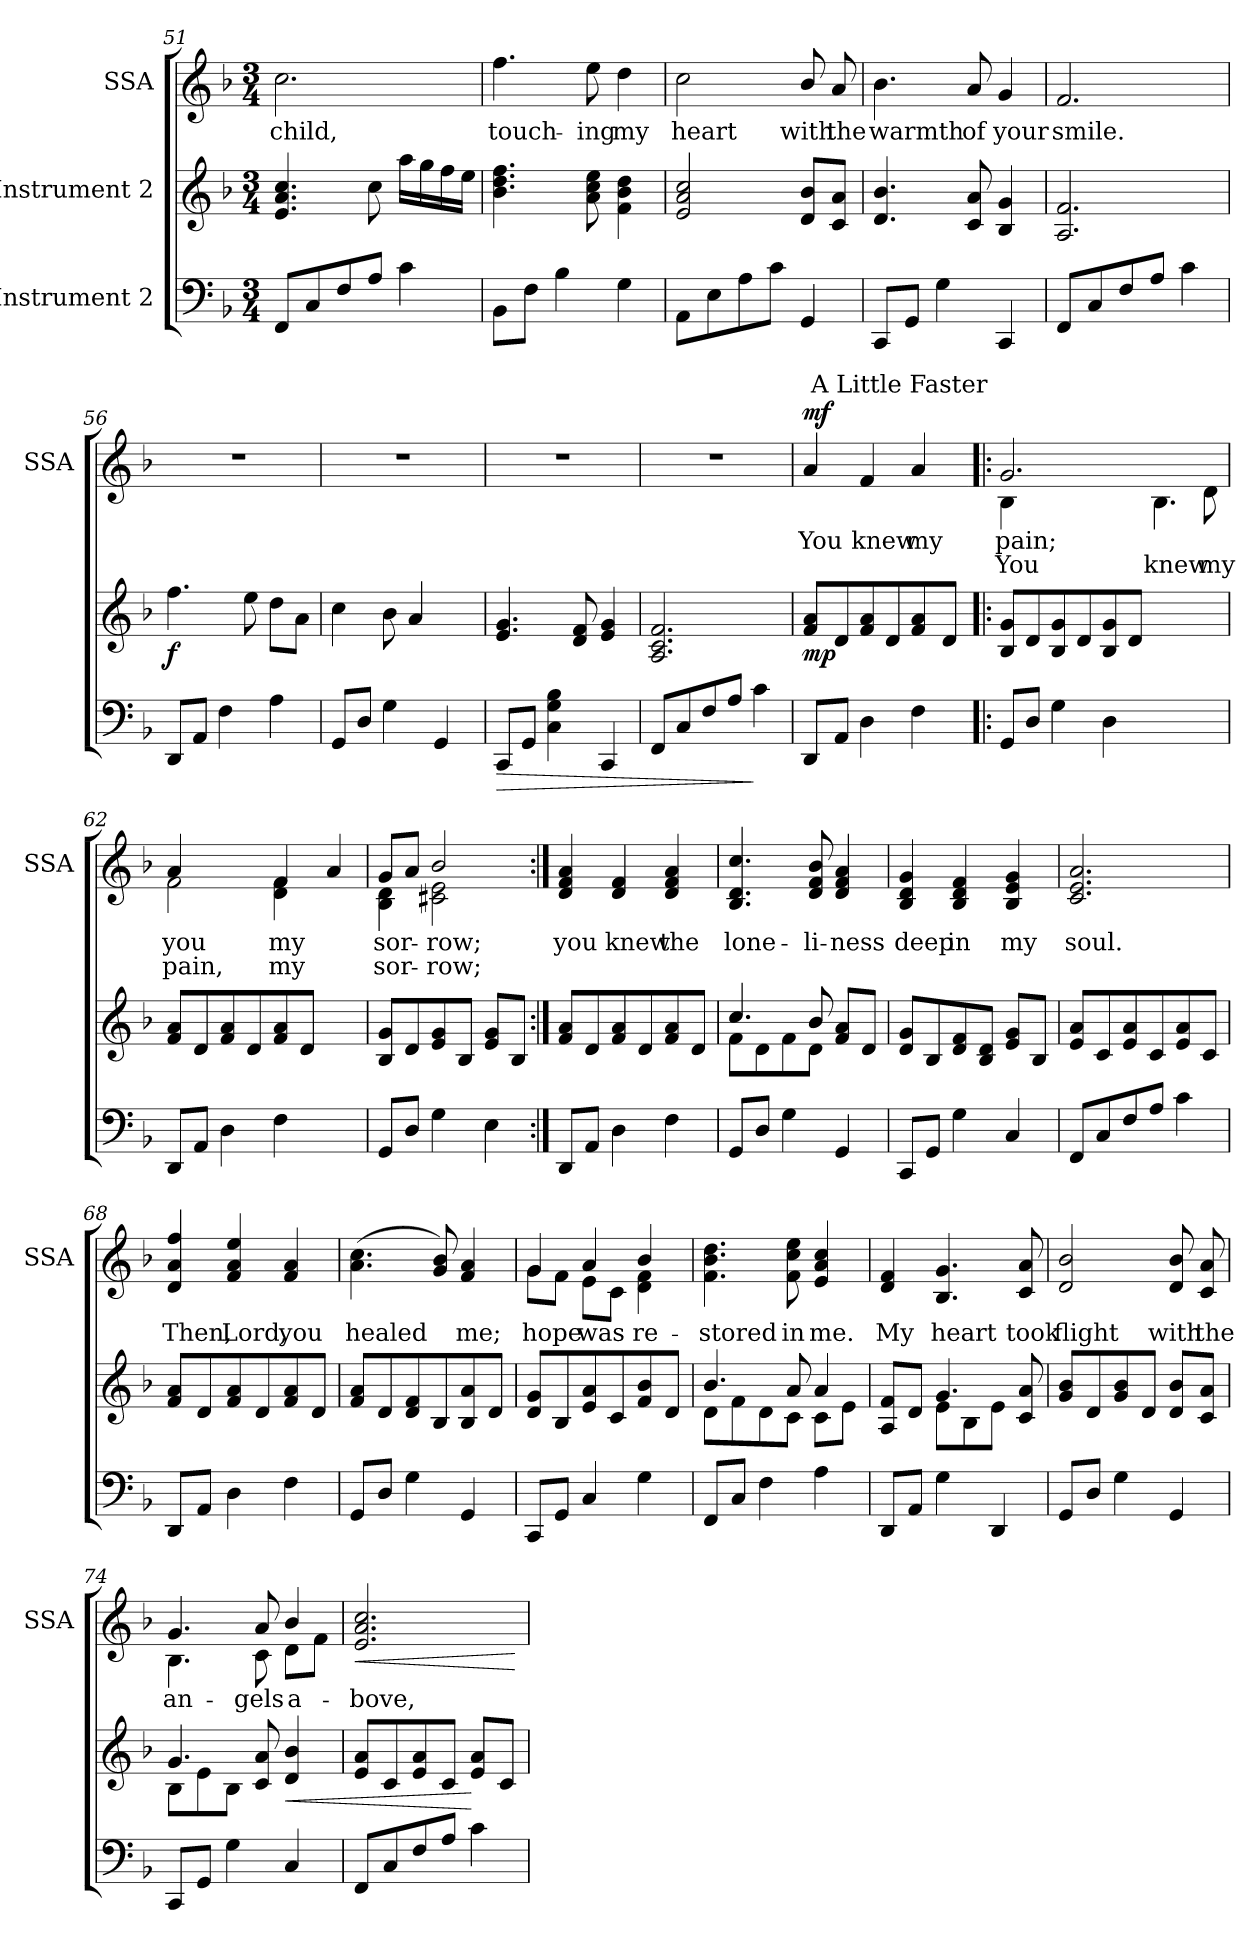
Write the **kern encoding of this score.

**kern	**dynam	**kern	**dynam	**kern	**text	**text	**dynam
*part3	*part3	*part2	*part2	*part1	*part1	*part1	*part1
*staff3	*staff3	*staff2	*staff2	*staff1	*staff1	*staff1	*staff1
*I"Instrument 2	*	*I"Instrument 2	*	*I"SSA	*	*	*
*	*	*	*	*I'SSA	*	*	*
*clefF4	*	*clefG2	*	*clefG2	*	*	*
*k[b-]	*	*k[b-]	*	*k[b-]	*	*	*
*F:	*	*F:	*	*F:	*	*	*
*M3/4	*	*M3/4	*	*M3/4	*	*	*
=51	=51	=51	=51	=51	=51	=51	=51
!	!	!	!	!	!LO:LY:b:cj	!	!
8FF/L	.	4.a/ 4.e/ 4.cc/	.	2.cc\	child,	.	.
8C/	.	.	.	.	.	.	.
8F/	.	.	.	.	.	.	.
8A/J	.	8cc\	.	.	.	.	.
4c\	.	16aa\L	.	.	.	.	.
.	.	16gg\	.	.	.	.	.
.	.	16ff\	.	.	.	.	.
.	.	16ee\J	.	.	.	.	.
!!LO:PB:g=z
=52	=52	=52	=52	=52	=52	=52	=52
!	!	!	!	!	!LO:LY:b:cj	!	!
8BB-\L	.	4.ff\ 4.dd\ 4.b-\	.	4.ff\	touch-	.	.
8F\J	.	.	.	.	.	.	.
4B-\	.	.	.	.	.	.	.
!	!	!	!	!	!LO:LY:b:cj	!	!
.	.	8cc\ 8a\ 8ee\	.	8ee\	-ing	.	.
!	!	!	!	!	!LO:LY:b:cj	!	!
4G\	.	4dd\ 4b-\ 4f\	.	4dd\	my	.	.
=53	=53	=53	=53	=53	=53	=53	=53
!	!	!	!	!	!LO:LY:b:cj	!	!
8AA\L	.	2a/ 2e/ 2cc/	.	2cc\	heart	.	.
8E\	.	.	.	.	.	.	.
8A\	.	.	.	.	.	.	.
8c\J	.	.	.	.	.	.	.
!	!	!	!	!	!LO:LY:b:cj	!	!
4GG/	.	8b-/ 8d/L	.	8b-/	with	.	.
!	!	!	!	!	!LO:LY:b:cj	!	!
.	.	8a/ 8c/J	.	8a/	the	.	.
=54	=54	=54	=54	=54	=54	=54	=54
!	!	!	!	!	!LO:LY:b:cj	!	!
8CC/L	.	4.d/ 4.b-/	.	4.b-\	warmth	.	.
8GG/J	.	.	.	.	.	.	.
4G\	.	.	.	.	.	.	.
!	!	!	!	!	!LO:LY:b:cj	!	!
.	.	8a/ 8c/	.	8a/	of	.	.
!	!	!	!	!	!LO:LY:b:cj	!	!
4CC/	.	4B-/ 4g/	.	4g/	your	.	.
=55	=55	=55	=55	=55	=55	=55	=55
!	!	!	!	!	!LO:LY:b:cj	!	!
8FF/L	.	2.A/ 2.f/	.	2.f/	smile.	.	.
8C/	.	.	.	.	.	.	.
8F/	.	.	.	.	.	.	.
8A/J	.	.	.	.	.	.	.
4c\	.	.	.	.	.	.	.
!!LO:LB:g=z
=56	=56	=56	=56	=56	=56	=56	=56
!	!	!	!LO:DY:b	!	!	!	!
8DD/L	.	4.ff\	f	2.r	.	.	.
8AA/J	.	.	.	.	.	.	.
4F\	.	.	.	.	.	.	.
.	.	8ee\	.	.	.	.	.
4A\	.	8dd\L	.	.	.	.	.
.	.	8a\J	.	.	.	.	.
=57	=57	=57	=57	=57	=57	=57	=57
8GG/L	.	4cc\	.	2.r	.	.	.
8D/J	.	.	.	.	.	.	.
4G\	.	8b-\	.	.	.	.	.
.	.	4a/	.	.	.	.	.
4GG/	.	.	.	.	.	.	.
.	.	8ryy	.	.	.	.	.
=58	=58	=58	=58	=58	=58	=58	=58
!	!LO:HP:b	!	!	!	!	!	!
8CC/L	>	4.g/ 4.e/	.	2.r	.	.	.
8GG/J	.	.	.	.	.	.	.
4G\ 4C\ 4B-\	.	.	.	.	.	.	.
.	.	8d/ 8f/	.	.	.	.	.
4CC/	.	4g/ 4e/	.	.	.	.	.
=59	=59	=59	=59	=59	=59	=59	=59
8FF/L	.	2.c/ 2.A/ 2.f/	.	2.r	.	.	.
8C/	.	.	.	.	.	.	.
8F/	.	.	.	.	.	.	.
8A/J	.	.	.	.	.	.	.
4c\	]	.	.	.	.	.	.
!!LO:LB:g=z
=60	=60	=60	=60	=60	=60	=60	=60
!	!	!	!LO:DY:b	!	!LO:LY:b:cj	!	!LO:DY:a
*	*	*	*	*^	*	*	*
8DD/L	.	8f/ 8a/L	mp	4a/	64ryy	You	.	mf
!	!	!	!	!	!LO:TX:a:t=A Little Faster	!	!	!
.	.	.	.	.	2ryy	.	.	.
8AA/J	.	8d/	.	.	.	.	.	.
!	!	!	!	!	!	!LO:LY:b:cj	!	!
4D\	.	8f/ 8a/	.	4f/	.	knew	.	.
.	.	8d/	.	.	.	.	.	.
!	!	!	!	!	!	!LO:LY:b:cj	!	!
4F\	.	8f/ 8a/	.	4a/	.	my	.	.
.	.	.	.	.	8...ryy	.	.	.
.	.	8d/J	.	.	.	.	.	.
=61!|:	=61!|:	=61!|:	=61!|:	=61!|:	=61!|:	=61!|:	=61!|:	=61!|:
!	!	!	!	!	!	!LO:LY:b:cj	!LO:LY:b:cj	!
8GG/L	.	8g/ 8B-/L	.	2.g/	4B-\	pain;	You	.
8D/J	.	8d/	.	.	.	.	.	.
4G\	.	8B-/ 8g/	.	.	1ryy	.	.	.
.	.	8d/	.	.	.	.	.	.
4D\	.	8B-/ 8g/	.	.	.	.	.	.
.	.	8d/J	.	.	.	.	.	.
!	!	!	!	!	!	!LO:LY:b:cj	!LO:LY:b:cj	!
2ryy	.	2ryy	.	4.B-\	.	.	knew	.
!	!	!	!	!	!	!LO:LY:b:cj	!LO:LY:b:cj	!
.	.	.	.	8d\	.	.	my	.
=62	=62	=62	=62	=62	=62	=62	=62	=62
!	!	!	!	!	!	!LO:LY:b:cj	!LO:LY:b:cj	!
8DD/L	.	8f/ 8a/L	.	2f\	4a/	you	pain,	.
8AA/J	.	8d/	.	.	.	.	.	.
4D\	.	8a/ 8f/	.	.	4ryy	.	.	.
.	.	8d/	.	.	.	.	.	.
!	!	!	!	!	!	!LO:LY:b:cj	!LO:LY:b:cj	!
!	!	!	!	!	!	!LO:LY:b:cj	!LO:LY:b:cj	!
4F\	.	8f/ 8a/	.	4f/	4f\ 4d\	my	my	.
.	.	8d/J	.	.	.	.	.	.
4ryy	.	4ryy	.	4a/	4ryy	.	.	.
=63	=63	=63	=63	=63	=63	=63	=63	=63
!	!	!	!	!	!	!LO:LY:b:cj	!LO:LY:b:cj	!
8GG/L	.	8B-/ 8g/L	.	4d\ 4B-\	8g/L	sor-	-sor-	.
!	!	!	!	!	!	!LO:LY:b:cj	!LO:LY:b:cj	!
8D/J	.	8d/	.	.	8a/J	--	-	.
!	!	!	!	!	!	!LO:LY:b:cj	!LO:LY:b:cj	!
4G\	.	8g/ 8e/	.	2b-/	2e\ 2c#X\	row;	row;	.
.	.	8B-/J	.	.	.	.	.	.
4E\	.	8e/ 8g/L	.	.	.	.	.	.
.	.	8B-/J	.	.	.	.	.	.
*	*	*	*	*v	*v	*	*	*
!!LO:PB:g=z
=64:|!	=64:|!	=64:|!	=64:|!	=64:|!	=64:|!	=64:|!	=64:|!
!	!	!	!	!	!LO:LY:b:cj	!	!
8DD/L	.	8f/ 8a/L	.	4a/ 4d/ 4f/	you	.	.
8AA/J	.	8d/	.	.	.	.	.
!	!	!	!	!	!LO:LY:b:cj	!	!
4D\	.	8a/ 8f/	.	4f/ 4d/	knew	.	.
.	.	8d/	.	.	.	.	.
!	!	!	!	!	!LO:LY:b:cj	!	!
4F\	.	8f/ 8a/	.	4a/ 4d/ 4f/	the	.	.
.	.	8d/J	.	.	.	.	.
=65	=65	=65	=65	=65	=65	=65	=65
*	*	*^	*	*	*	*	*
!	!	!	!	!	!	!LO:LY:b:cj	!	!
8GG/L	.	4.cc/	8f\L	.	4.cc/ 4.B-/ 4.d/	lone-	.	.
8D/J	.	.	8d\	.	.	.	.	.
4G\	.	.	8f\	.	.	.	.	.
!	!	!	!	!	!	!LO:LY:b:cj	!	!
.	.	8b-/	8d\J	.	8b-/ 8f/ 8d/	-li-	.	.
!	!	!	!	!	!	!LO:LY:b:cj	!	!
4GG/	.	8f/ 8a/L	4ryy	.	4a/ 4f/ 4d/	-ness	.	.
.	.	8d/J	.	.	.	.	.	.
*	*	*v	*v	*	*	*	*	*
=66	=66	=66	=66	=66	=66	=66	=66
!	!	!	!	!	!LO:LY:b:cj	!	!
8CC/L	.	8d/ 8g/L	.	4g/ 4d/ 4B-/	deep	.	.
8GG/J	.	8B-/	.	.	.	.	.
!	!	!	!	!	!LO:LY:b:cj	!	!
4G\	.	8f/ 8d/	.	4f/ 4d/ 4B-/	in	.	.
.	.	8B-/ 8d/J	.	.	.	.	.
!	!	!	!	!	!LO:LY:b:cj	!	!
4C/	.	8e/ 8g/L	.	4g/ 4e/ 4B-/	my	.	.
.	.	8B-/J	.	.	.	.	.
=67	=67	=67	=67	=67	=67	=67	=67
!	!	!	!	!	!LO:LY:b:cj	!	!
8FF/L	.	8e/ 8a/L	.	2.a/ 2.e/ 2.c/	soul.	.	.
8C/	.	8c/	.	.	.	.	.
8F/	.	8a/ 8e/	.	.	.	.	.
8A/J	.	8c/	.	.	.	.	.
4c\	.	8a/ 8e/	.	.	.	.	.
.	.	8c/J	.	.	.	.	.
!!LO:LB:g=z
=68	=68	=68	=68	=68	=68	=68	=68
!	!	!	!	!	!LO:LY:b:cj	!	!
8DD/L	.	8f/ 8a/L	.	4ff/ 4d/ 4a/	Then,	.	.
8AA/J	.	8d/	.	.	.	.	.
!	!	!	!	!	!LO:LY:b:cj	!	!
4D\	.	8a/ 8f/	.	4ee/ 4a/ 4f/	Lord,	.	.
.	.	8d/	.	.	.	.	.
!	!	!	!	!	!LO:LY:b:cj	!	!
4F\	.	8f/ 8a/	.	4a/ 4f/	you	.	.
.	.	8d/J	.	.	.	.	.
=69	=69	=69	=69	=69	=69	=69	=69
!	!	!	!	!	!LO:LY:b:cj	!	!
8GG/L	.	8f/ 8a/L	.	(>4.cc\ 4.a\	healed	.	.
8D/J	.	8d/	.	.	.	.	.
4G\	.	8f/ 8d/	.	.	.	.	.
!	!	!	!	!	!LO:LY:b:cj	!	!
.	.	8B-/	.	8b-/ 8g/)	.	.	.
!	!	!	!	!	!LO:LY:b:cj	!	!
4GG/	.	8B-/ 8a/	.	4a/ 4f/	me;	.	.
.	.	8d/J	.	.	.	.	.
=70	=70	=70	=70	=70	=70	=70	=70
*	*	*	*	*^	*	*	*
!	!	!	!	!	!	!LO:LY:b:cj	!	!
8CC/L	.	8d/ 8g/L	.	4g/	8g\L	hope	.	.
!	!	!	!	!	!	!LO:LY:b:cj	!	!
8GG/J	.	8B-/	.	.	8f\J	.	.	.
!	!	!	!	!	!	!LO:LY:b:cj	!	!
4C/	.	8a/ 8e/	.	4a/	8e\L	was	.	.
!	!	!	!	!	!	!LO:LY:b:cj	!	!
.	.	8c/	.	.	8c\J	.	.	.
!	!	!	!	!	!	!LO:LY:b:cj	!	!
4G\	.	8f/ 8b-/	.	4b-/	4f\ 4d\	re-	.	.
.	.	8d/J	.	.	.	.	.	.
*	*	*	*	*v	*v	*	*	*
=71	=71	=71	=71	=71	=71	=71	=71
*	*	*^	*	*	*	*	*
!	!	!	!	!	!	!LO:LY:b:cj	!	!
8FF/L	.	4.b-/	8d\L	.	4.dd\ 4.b-\ 4.f\	-stored	.	.
8C/J	.	.	8f\	.	.	.	.	.
4F\	.	.	8d\	.	.	.	.	.
!	!	!	!	!	!	!LO:LY:b:cj	!	!
.	.	8a/	8c\J	.	8ee\ 8cc\ 8f\	in	.	.
!	!	!	!	!	!	!LO:LY:b:cj	!	!
4A\	.	4a/	8c\L	.	4cc/ 4a/ 4e/	me.	.	.
.	.	.	8e\J	.	.	.	.	.
!!LO:LB:g=z
=72	=72	=72	=72	=72	=72	=72	=72	=72
!	!	!	!	!	!	!LO:LY:b:cj	!	!
8DD/L	.	8A/ 8f/L	4ryy	.	4f/ 4d/	My	.	.
8AA/J	.	8d/J	.	.	.	.	.	.
!	!	!	!	!	!	!LO:LY:b:cj	!	!
4G\	.	4.g/	8e\L	.	4.g/ 4.B-/	heart	.	.
.	.	.	8B-\	.	.	.	.	.
4DD/	.	.	8e\J	.	.	.	.	.
!	!	!	!	!	!	!LO:LY:b:cj	!	!
.	.	8c/ 8a/	8ryy	.	8a/ 8c/	took	.	.
=73	=73	=73	=73	=73	=73	=73	=73	=73
!	!	!	!	!	!	!LO:LY:b:cj	!	!
*	*	*v	*v	*	*	*	*	*
8GG/L	.	8b-/ 8g/L	.	2b-/ 2d/	flight	.	.
8D/J	.	8d/	.	.	.	.	.
4G\	.	8g/ 8b-/	.	.	.	.	.
.	.	8d/J	.	.	.	.	.
!	!	!	!	!	!LO:LY:b:cj	!	!
4GG/	.	8d/ 8b-/L	.	8b-/ 8d/	with	.	.
!	!	!	!	!	!LO:LY:b:cj	!	!
.	.	8a/ 8c/J	.	8a/ 8c/	the	.	.
=74	=74	=74	=74	=74	=74	=74	=74
*	*	*^	*	*^	*	*	*
!	!	!	!	!	!	!	!LO:LY:b:cj	!	!
8CC/L	.	4.g/	8B-\L	.	4.g/	4.B-\	an-	.	.
8GG/J	.	.	8e\	.	.	.	.	.	.
4G\	.	.	8B-\J	.	.	.	.	.	.
!	!	!	!	!	!	!	!LO:LY:b:cj	!	!
.	.	8c/ 8a/	4.ryy	.	8a/	8c\	-gels	.	.
!	!	!	!	!LO:HP:b	!	!	!LO:LY:b:cj	!	!
4C/	.	4d/ 4b-/	.	<	4b-/	8d\L	a-	.	.
!	!	!	!	!	!	!	!LO:LY:b:cj	!	!
.	.	.	.	.	.	8f\J	--	.	.
*	*	*v	*v	*	*	*	*	*	*
=75	=75	=75	=75	=75	=75	=75	=75	=75
!	!	!	!	!	!	!LO:LY:b:cj	!	!LO:HP:b
*	*	*	*	*v	*v	*	*	*
8FF/L	.	8a/ 8e/L	.	2.cc/ 2.e/ 2.a/	-bove,	.	<
8C/	.	8c/	.	.	.	.	.
8F/	.	8e/ 8a/	.	.	.	.	.
8A/J	.	8c/J	.	.	.	.	.
4c\	.	8a/ 8e/L	[	.	.	.	.
.	.	8c/J	.	.	.	.	.
.	.	.	.	.	.	.	[
=	=	=	=	=	=	=	=
*-	*-	*-	*-	*-	*-	*-	*-
